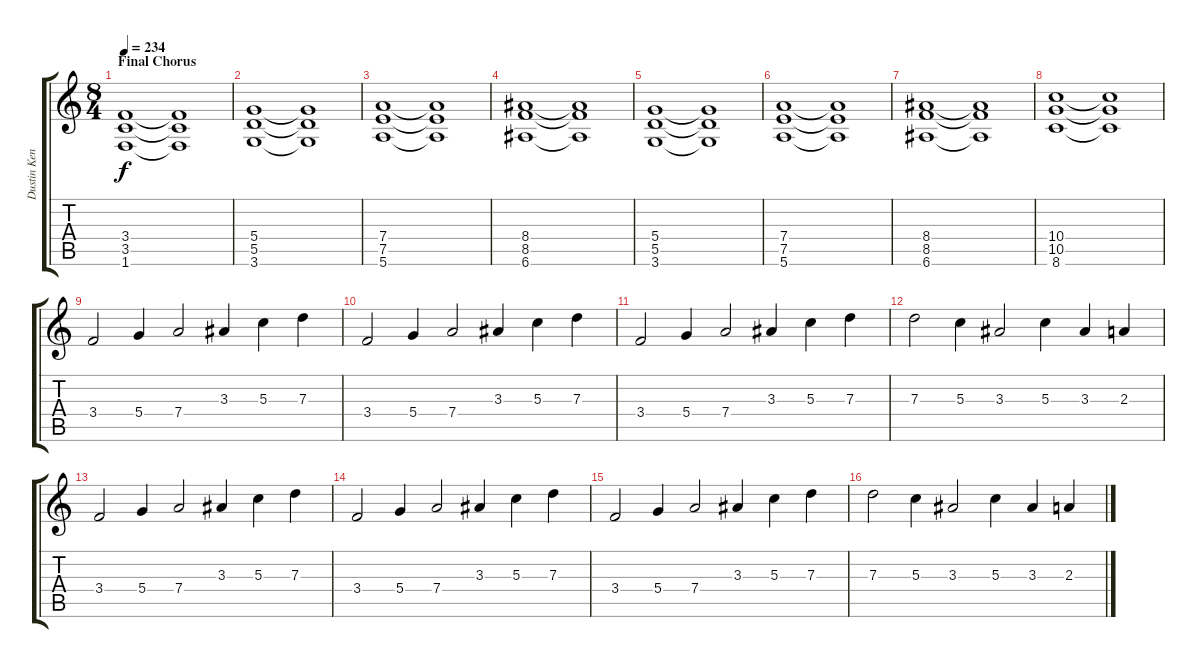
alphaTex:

\track ("Dustin Kensrue" "Dustin Ken") {instrument overdrivenguitar}
\staff {score tabs}
\tuning (E4 B3 G3 D3 A2 E2) {hide}
\ts (8 4)
\section ("" "Final Chorus")
\tempo 234
\clef g2
\ks c
(3.4 3.5 1.6).1{dy f} (3.4{t} 3.5{t} 1.6{t}).1 |
(5.4 5.5 3.6).1 (5.4{t} 5.5{t} 3.6{t}).1 |
(7.4 7.5 5.6).1 (7.4{t} 7.5{t} 5.6{t}).1 |
(8.4 8.5 6.6).1 (8.4{t} 8.5{t} 6.6{t}).1 |
(5.4 5.5 3.6).1 (5.4{t} 5.5{t} 3.6{t}).1 |
(7.4 7.5 5.6).1 (7.4{t} 7.5{t} 5.6{t}).1 |
(8.4 8.5 6.6).1 (8.4{t} 8.5{t} 6.6{t}).1 |
(10.4 10.5 8.6).1 (10.4{t} 10.5{t} 8.6{t}).1 |
3.4.2 5.4.4 7.4.2 3.3.4 5.3.4 7.3.4 |
3.4.2 5.4.4 7.4.2 3.3.4 5.3.4 7.3.4 |
3.4.2 5.4.4 7.4.2 3.3.4 5.3.4 7.3.4 |
7.3.2 5.3.4 3.3.2 5.3.4 3.3.4 2.3.4 |
3.4.2 5.4.4 7.4.2 3.3.4 5.3.4 7.3.4 |
3.4.2 5.4.4 7.4.2 3.3.4 5.3.4 7.3.4 |
3.4.2 5.4.4 7.4.2 3.3.4 5.3.4 7.3.4 |
7.3.2 5.3.4 3.3.2 5.3.4 3.3.4 2.3.4
